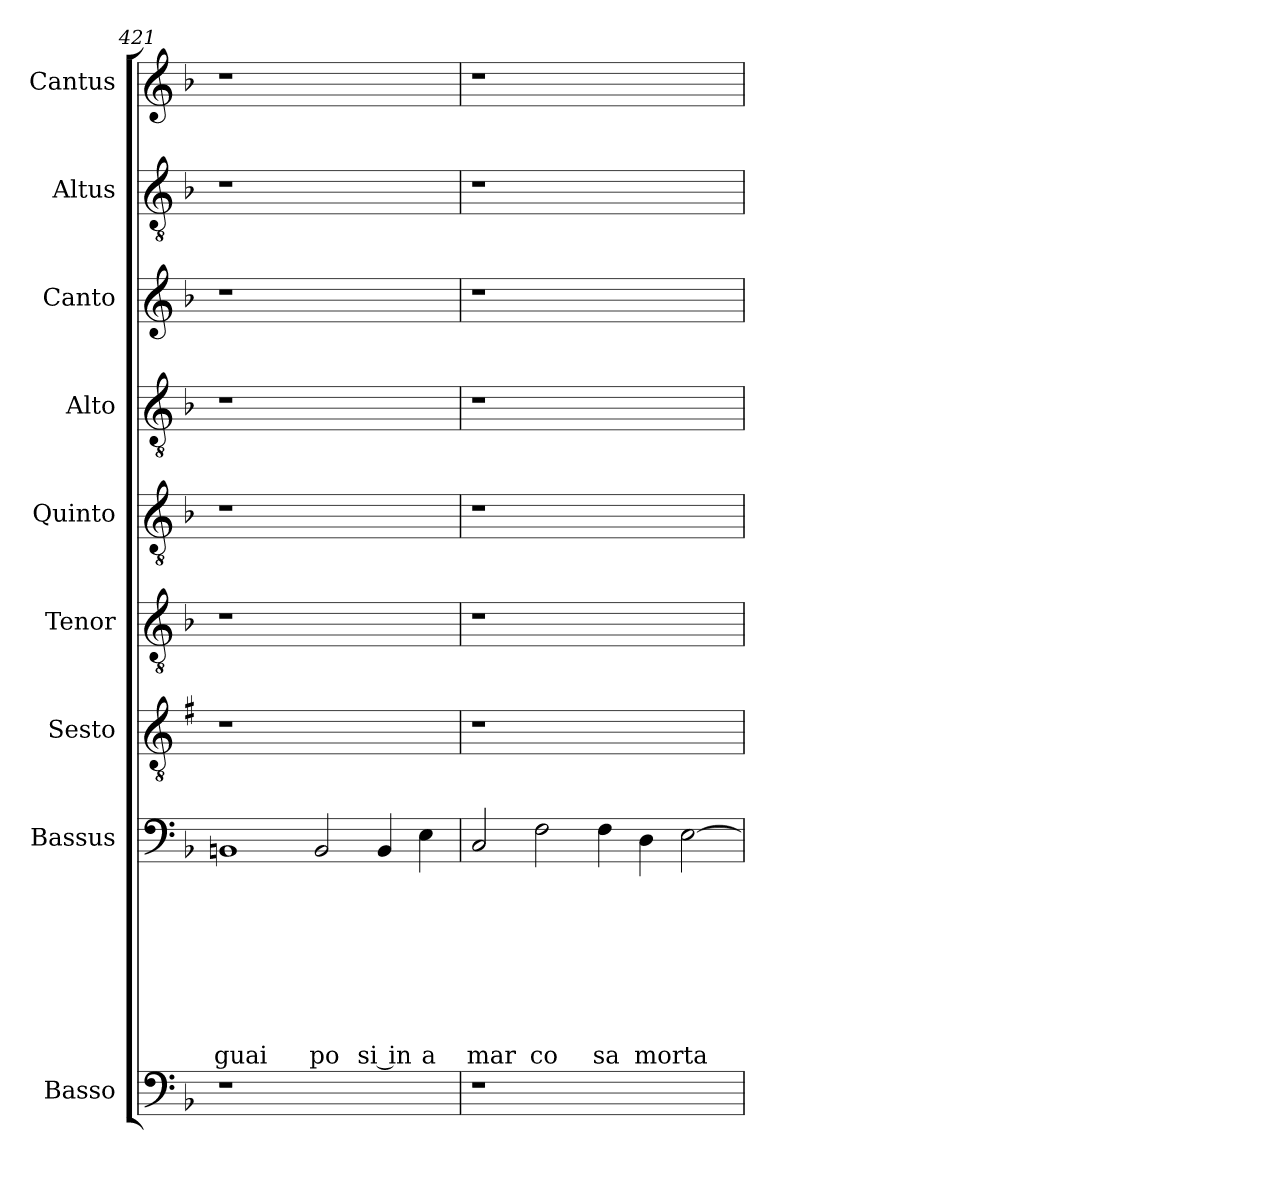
**kern	**kern	**text	**text	**text	**text	**text	**text	**text	**text	**kern	**kern	**kern	**kern	**kern	**kern	**kern
*part9	*part8	*part8	*part8	*part8	*part8	*part8	*part8	*part8	*part8	*part7	*part6	*part5	*part4	*part3	*part2	*part1
*staff9	*staff8	*staff8	*staff8	*staff8	*staff8	*staff8	*staff8	*staff8	*staff8	*staff7	*staff6	*staff5	*staff4	*staff3	*staff2	*staff1
*I"Basso	*I"Bassus	*	*	*	*	*	*	*	*	*I"Sesto	*I"Tenor	*I"Quinto	*I"Alto	*I"Canto	*I"Altus	*I"Cantus
*	*	*	*	*	*	*	*	*	*	*I'Sesto	*I'Tenor	*I'Quinto	*I'Alto	*I'Canto	*I'Altus	*I'Cantus
*clefF4	*clefF4	*	*	*	*	*	*	*	*	*clefGv2	*clefGv2	*clefGv2	*clefGv2	*clefG2	*clefGv2	*clefG2
*k[b-]	*k[b-]	*	*	*	*	*	*	*	*	*k[f#]	*k[b-]	*k[b-]	*k[b-]	*k[b-]	*k[b-]	*k[b-]
*F:	*F:	*	*	*	*	*	*	*	*	*G:	*F:	*F:	*F:	*F:	*F:	*F:
=421	=421	=421	=421	=421	=421	=421	=421	=421	=421	=421	=421	=421	=421	=421	=421	=421
!	!	!	!	!	!	!	!	!	!LO:LY:b	!	!	!	!	!	!	!
1r	1BB	.	.	.	.	.	.	.	guai	1r	1r	1r	1r	1r	1r	1r
!	!	!	!	!	!	!	!	!	!LO:LY:b	!	!	!	!	!	!	!
1ryy	2BB/	.	.	.	.	.	.	.	po	1ryy	1ryy	1ryy	1ryy	1ryy	1ryy	1ryy
!	!	!	!	!	!	!	!	!	!LO:LY:b:rj	!	!	!	!	!	!	!
.	4BB/	.	.	.	.	.	.	.	si in	.	.	.	.	.	.	.
!	!	!	!	!	!	!	!	!	!LO:LY:b	!	!	!	!	!	!	!
.	4E\	.	.	.	.	.	.	.	a	.	.	.	.	.	.	.
=422	=422	=422	=422	=422	=422	=422	=422	=422	=422	=422	=422	=422	=422	=422	=422	=422
!	!	!	!	!	!	!	!	!	!LO:LY:b	!	!	!	!	!	!	!
1r	2C/	.	.	.	.	.	.	.	mar	1r	1r	1r	1r	1r	1r	1r
!	!	!	!	!	!	!	!	!	!LO:LY:b	!	!	!	!	!	!	!
.	2F\	.	.	.	.	.	.	.	co	.	.	.	.	.	.	.
!	!	!	!	!	!	!	!	!	!LO:LY:b	!	!	!	!	!	!	!
1ryy	4F\	.	.	.	.	.	.	.	sa	1ryy	1ryy	1ryy	1ryy	1ryy	1ryy	1ryy
!	!	!	!	!	!	!	!	!	!LO:LY:b	!	!	!	!	!	!	!
.	4D\	.	.	.	.	.	.	.	morta	.	.	.	.	.	.	.
.	[>2E\	.	.	.	.	.	.	.	.	.	.	.	.	.	.	.
=	=	=	=	=	=	=	=	=	=	=	=	=	=	=	=	=
*-	*-	*-	*-	*-	*-	*-	*-	*-	*-	*-	*-	*-	*-	*-	*-	*-
